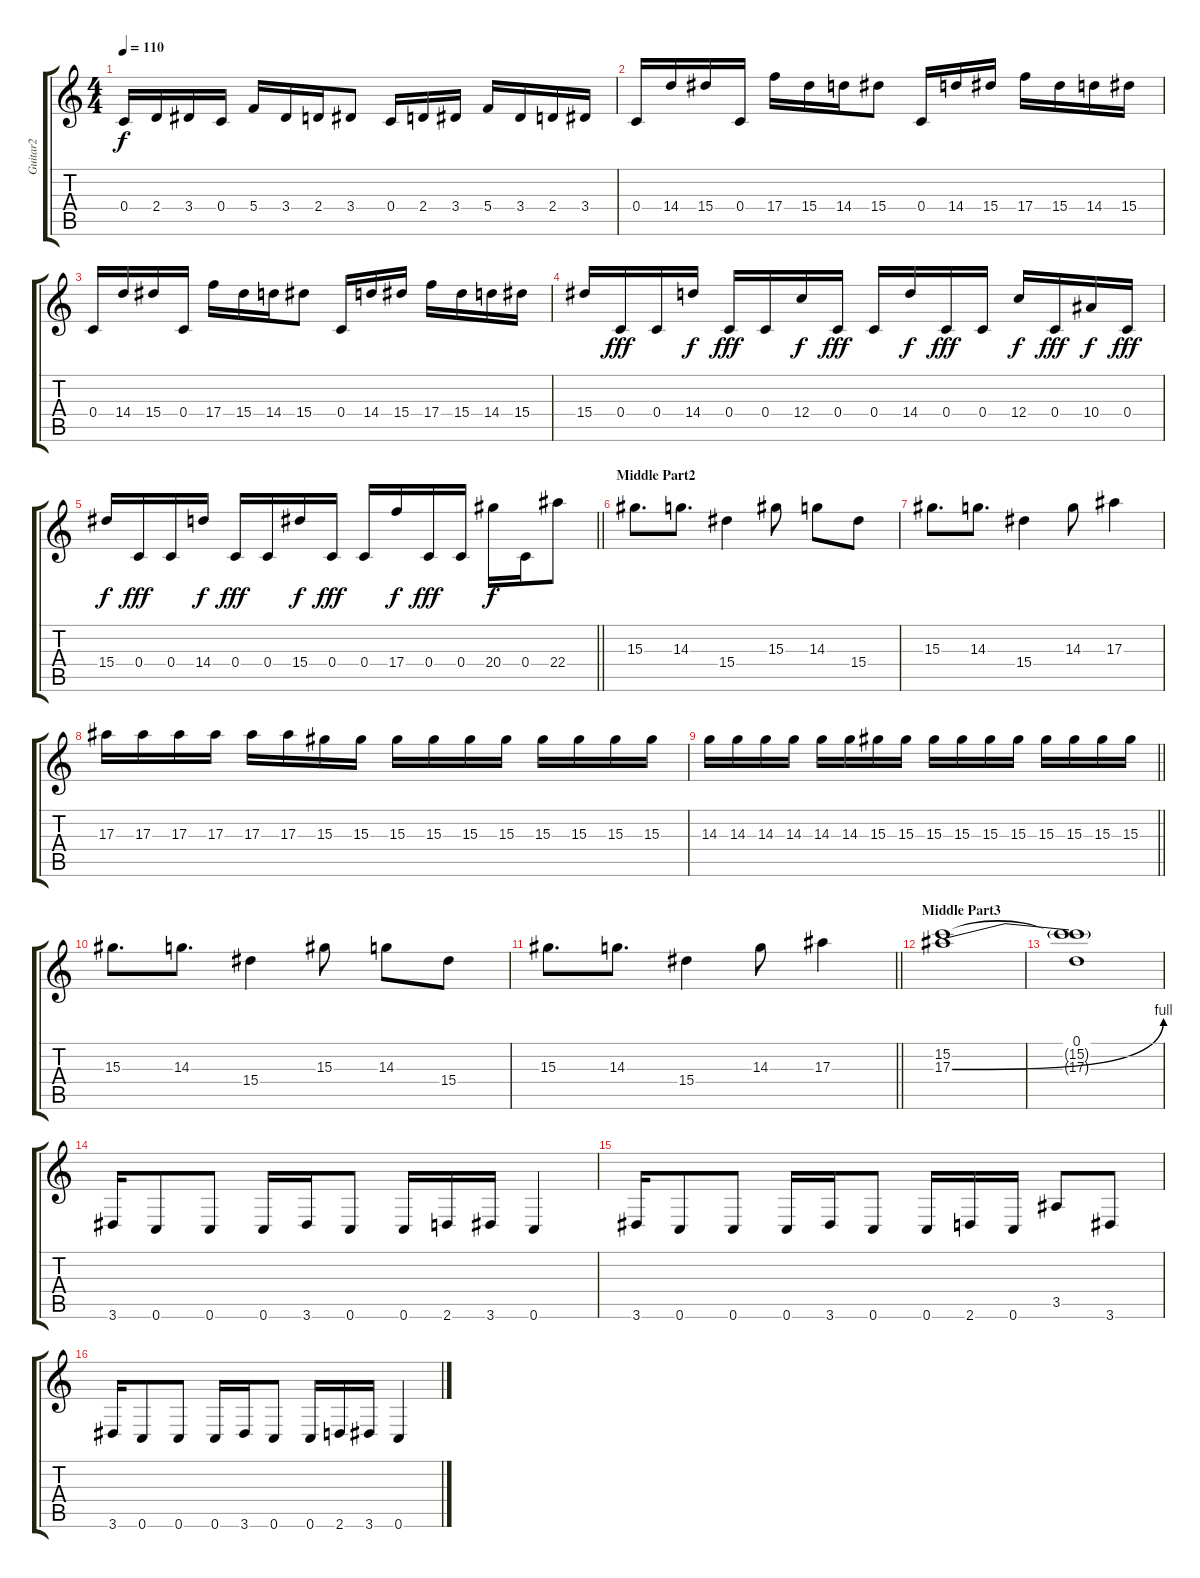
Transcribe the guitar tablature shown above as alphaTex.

\track ("Guitar2" "Guitar2") {instrument overdrivenguitar}
\staff {score tabs}
\tuning (D4 A3 F3 C3 G2 C2) {hide}
\ts (4 4)
\tempo 110
\clef g2
\ks c
0.4.16{dy f} 2.4.16 3.4.16 0.4.16 5.4.16 3.4.16 2.4.16 3.4.8 0.4.16 2.4.16 3.4.16 5.4.16 3.4.16 2.4.16 3.4.16 |
0.4.16 14.4.16 15.4.16 0.4.16 17.4.16 15.4.16 14.4.16 15.4.8 0.4.16 14.4.16 15.4.16 17.4.16 15.4.16 14.4.16 15.4.16 |
0.4.16 14.4.16 15.4.16 0.4.16 17.4.16 15.4.16 14.4.16 15.4.8 0.4.16 14.4.16 15.4.16 17.4.16 15.4.16 14.4.16 15.4.16 |
15.4.16 0.4.16{dy fff} 0.4.16 14.4.16{dy f} 0.4.16{dy fff} 0.4.16 12.4.16{dy f} 0.4.16{dy fff} 0.4.16 14.4.16{dy f} 0.4.16{dy fff} 0.4.16 12.4.16{dy f} 0.4.16{dy fff} 10.4.16{dy f} 0.4.16{dy fff} |
\barLineRight lightlight
15.4.16{dy f} 0.4.16{dy fff} 0.4.16 14.4.16{dy f} 0.4.16{dy fff} 0.4.16 15.4.16{dy f} 0.4.16{dy fff} 0.4.16 17.4.16{dy f} 0.4.16{dy fff} 0.4.16 20.4.16{dy f} 0.4.16 22.4.8 |
\section ("" "Middle Part2")
15.3.8{d} 14.3.8{d} 15.4.4 15.3.8 14.3.8 15.4.8 |
15.3.8{d} 14.3.8{d} 15.4.4 14.3.8 17.3.4 |
17.3.16 17.3.16 17.3.16 17.3.16 17.3.16 17.3.16 15.3.16 15.3.16 15.3.16 15.3.16 15.3.16 15.3.16 15.3.16 15.3.16 15.3.16 15.3.16 |
\barLineRight lightlight
14.3.16 14.3.16 14.3.16 14.3.16 14.3.16 14.3.16 15.3.16 15.3.16 15.3.16 15.3.16 15.3.16 15.3.16 15.3.16 15.3.16 15.3.16 15.3.16 |
15.3.8{d} 14.3.8{d} 15.4.4 15.3.8 14.3.8 15.4.8 |
\barLineRight lightlight
15.3.8{d} 14.3.8{d} 15.4.4 14.3.8 17.3.4 |
\section ("" "Middle Part3")
(15.2 17.3{be (bend 0 0 60 4)}).1 |
(0.1 15.2{t} 17.3{t}).1 |
3.6.16 0.6.8 0.6.8 0.6.16 3.6.16 0.6.8 0.6.16 2.6.16 3.6.16 0.6.4 |
3.6.16 0.6.8 0.6.8 0.6.16 3.6.16 0.6.8 0.6.16 2.6.16 0.6.16 3.5.8 3.6.8 |
3.6.16 0.6.8 0.6.8 0.6.16 3.6.16 0.6.8 0.6.16 2.6.16 3.6.16 0.6.4
